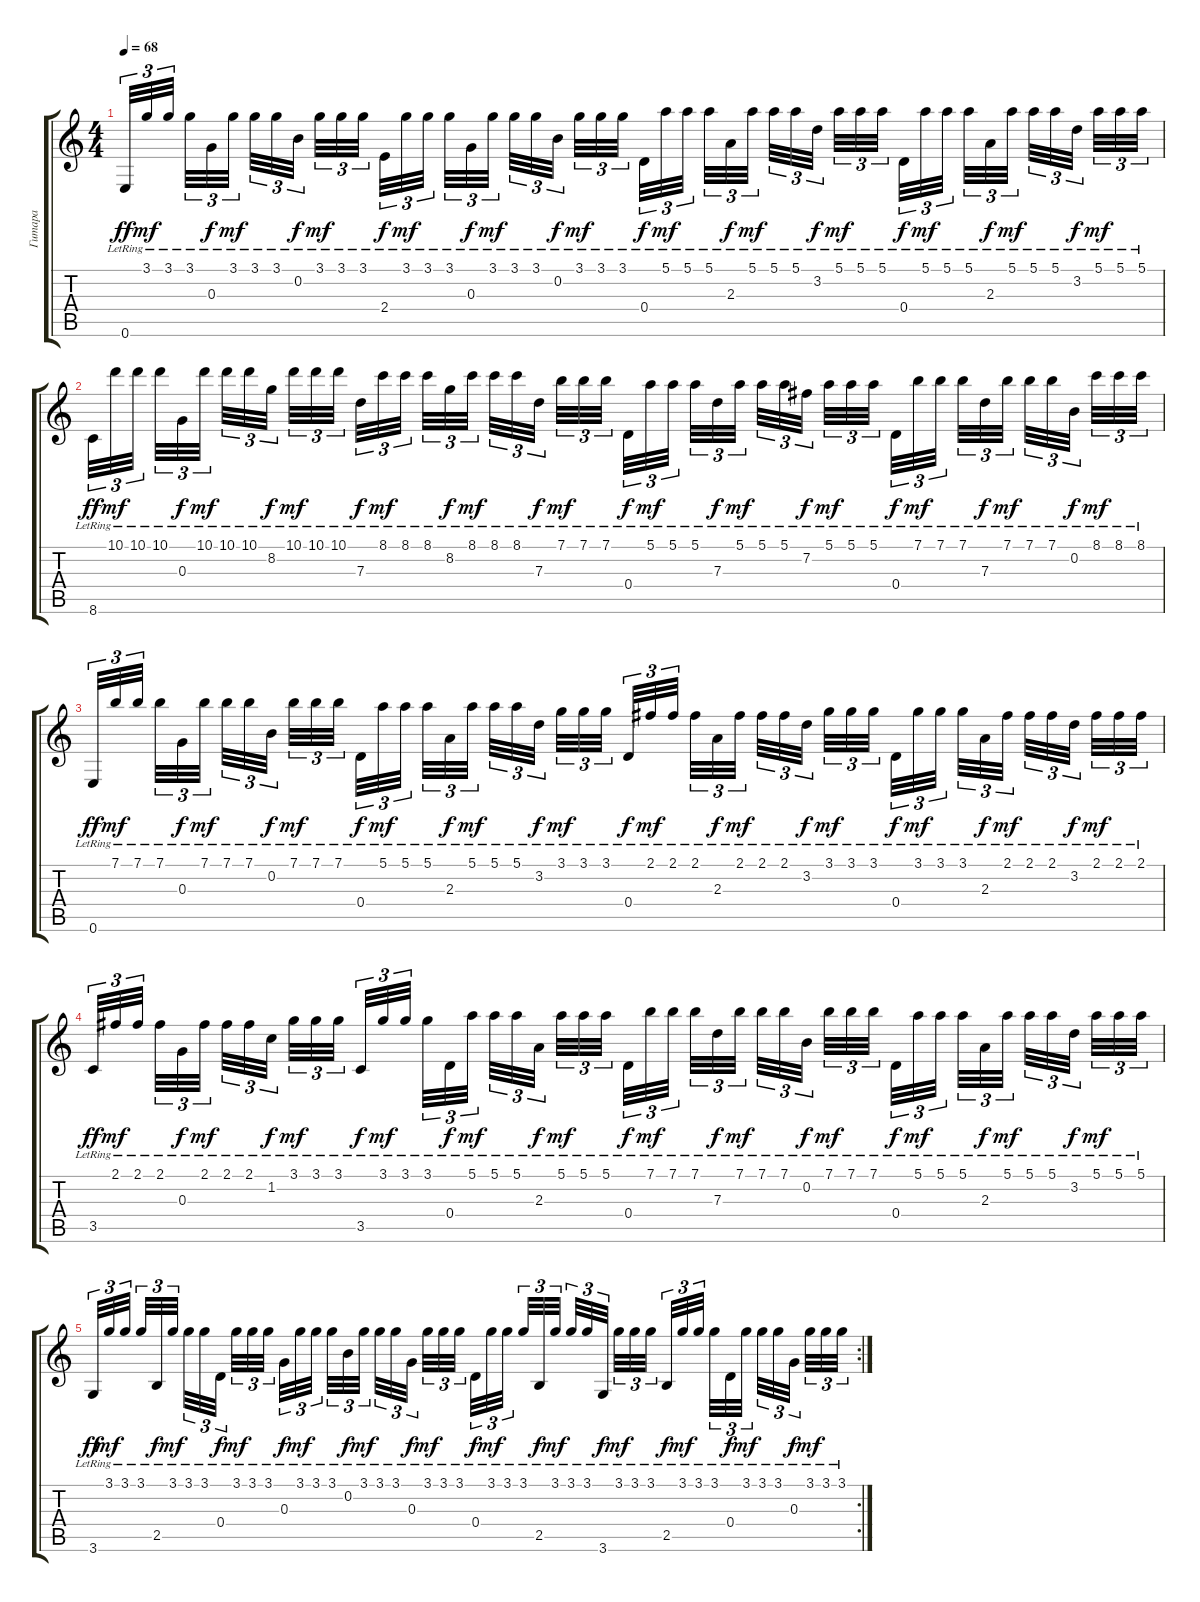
\track ("Гитара " "Гитара ") {instrument acousticguitarnylon}
\staff {score tabs}
\tuning (E4 B3 G3 D3 A2 E2) {hide}
\ts (4 4)
\tempo 68
\clef g2
\ks c
0.6{lr}.32{tu (3 2) dy ff} 3.1{lr}.32{tu (3 2) dy mf} 3.1{lr}.32{tu (3 2)} 3.1{lr}.32{tu (3 2)} 0.3{lr}.32{tu (3 2) dy f} 3.1{lr}.32{tu (3 2) dy mf} 3.1{lr}.32{tu (3 2)} 3.1{lr}.32{tu (3 2)} 0.2{lr}.32{tu (3 2) dy f} 3.1{lr}.32{tu (3 2) dy mf} 3.1{lr}.32{tu (3 2)} 3.1{lr}.32{tu (3 2)} 2.4{lr}.32{tu (3 2) dy f} 3.1{lr}.32{tu (3 2) dy mf} 3.1{lr}.32{tu (3 2)} 3.1{lr}.32{tu (3 2)} 0.3{lr}.32{tu (3 2) dy f} 3.1{lr}.32{tu (3 2) dy mf} 3.1{lr}.32{tu (3 2)} 3.1{lr}.32{tu (3 2)} 0.2{lr}.32{tu (3 2) dy f} 3.1{lr}.32{tu (3 2) dy mf} 3.1{lr}.32{tu (3 2)} 3.1{lr}.32{tu (3 2)} 0.4{lr}.32{tu (3 2) dy f} 5.1{lr}.32{tu (3 2) dy mf} 5.1{lr}.32{tu (3 2)} 5.1{lr}.32{tu (3 2)} 2.3{lr}.32{tu (3 2) dy f} 5.1{lr}.32{tu (3 2) dy mf} 5.1{lr}.32{tu (3 2)} 5.1{lr}.32{tu (3 2)} 3.2{lr}.32{tu (3 2) dy f} 5.1{lr}.32{tu (3 2) dy mf} 5.1{lr}.32{tu (3 2)} 5.1{lr}.32{tu (3 2)} 0.4{lr}.32{tu (3 2) dy f} 5.1{lr}.32{tu (3 2) dy mf} 5.1{lr}.32{tu (3 2)} 5.1{lr}.32{tu (3 2)} 2.3{lr}.32{tu (3 2) dy f} 5.1{lr}.32{tu (3 2) dy mf} 5.1{lr}.32{tu (3 2)} 5.1{lr}.32{tu (3 2)} 3.2{lr}.32{tu (3 2) dy f} 5.1{lr}.32{tu (3 2) dy mf} 5.1{lr}.32{tu (3 2)} 5.1{lr}.32{tu (3 2)} |
8.6{lr}.32{tu (3 2) dy ff} 10.1{lr}.32{tu (3 2) dy mf} 10.1{lr}.32{tu (3 2)} 10.1{lr}.32{tu (3 2)} 0.3{lr}.32{tu (3 2) dy f} 10.1{lr}.32{tu (3 2) dy mf} 10.1{lr}.32{tu (3 2)} 10.1{lr}.32{tu (3 2)} 8.2{lr}.32{tu (3 2) dy f} 10.1{lr}.32{tu (3 2) dy mf} 10.1{lr}.32{tu (3 2)} 10.1{lr}.32{tu (3 2)} 7.3{lr}.32{tu (3 2) dy f} 8.1{lr}.32{tu (3 2) dy mf} 8.1{lr}.32{tu (3 2)} 8.1{lr}.32{tu (3 2)} 8.2{lr}.32{tu (3 2) dy f} 8.1{lr}.32{tu (3 2) dy mf} 8.1{lr}.32{tu (3 2)} 8.1{lr}.32{tu (3 2)} 7.3{lr}.32{tu (3 2) dy f} 7.1{lr}.32{tu (3 2) dy mf} 7.1{lr}.32{tu (3 2)} 7.1{lr}.32{tu (3 2)} 0.4{lr}.32{tu (3 2) dy f} 5.1{lr}.32{tu (3 2) dy mf} 5.1{lr}.32{tu (3 2)} 5.1{lr}.32{tu (3 2)} 7.3{lr}.32{tu (3 2) dy f} 5.1{lr}.32{tu (3 2) dy mf} 5.1{lr}.32{tu (3 2)} 5.1{lr}.32{tu (3 2)} 7.2{lr}.32{tu (3 2) dy f} 5.1{lr}.32{tu (3 2) dy mf} 5.1{lr}.32{tu (3 2)} 5.1{lr}.32{tu (3 2)} 0.4{lr}.32{tu (3 2) dy f} 7.1{lr}.32{tu (3 2) dy mf} 7.1{lr}.32{tu (3 2)} 7.1{lr}.32{tu (3 2)} 7.3{lr}.32{tu (3 2) dy f} 7.1{lr}.32{tu (3 2) dy mf} 7.1{lr}.32{tu (3 2)} 7.1{lr}.32{tu (3 2)} 0.2{lr}.32{tu (3 2) dy f} 8.1{lr}.32{tu (3 2) dy mf} 8.1{lr}.32{tu (3 2)} 8.1{lr}.32{tu (3 2)} |
0.6{lr}.32{tu (3 2) dy ff} 7.1{lr}.32{tu (3 2) dy mf} 7.1{lr}.32{tu (3 2)} 7.1{lr}.32{tu (3 2)} 0.3{lr}.32{tu (3 2) dy f} 7.1{lr}.32{tu (3 2) dy mf} 7.1{lr}.32{tu (3 2)} 7.1{lr}.32{tu (3 2)} 0.2{lr}.32{tu (3 2) dy f} 7.1{lr}.32{tu (3 2) dy mf} 7.1{lr}.32{tu (3 2)} 7.1{lr}.32{tu (3 2)} 0.4{lr}.32{tu (3 2) dy f} 5.1{lr}.32{tu (3 2) dy mf} 5.1{lr}.32{tu (3 2)} 5.1{lr}.32{tu (3 2)} 2.3{lr}.32{tu (3 2) dy f} 5.1{lr}.32{tu (3 2) dy mf} 5.1{lr}.32{tu (3 2)} 5.1{lr}.32{tu (3 2)} 3.2{lr}.32{tu (3 2) dy f} 3.1{lr}.32{tu (3 2) dy mf} 3.1{lr}.32{tu (3 2)} 3.1{lr}.32{tu (3 2)} 0.4{lr}.32{tu (3 2) dy f} 2.1{lr}.32{tu (3 2) dy mf} 2.1{lr}.32{tu (3 2)} 2.1{lr}.32{tu (3 2)} 2.3{lr}.32{tu (3 2) dy f} 2.1{lr}.32{tu (3 2) dy mf} 2.1{lr}.32{tu (3 2)} 2.1{lr}.32{tu (3 2)} 3.2{lr}.32{tu (3 2) dy f} 3.1{lr}.32{tu (3 2) dy mf} 3.1{lr}.32{tu (3 2)} 3.1{lr}.32{tu (3 2)} 0.4{lr}.32{tu (3 2) dy f} 3.1{lr}.32{tu (3 2) dy mf} 3.1{lr}.32{tu (3 2)} 3.1{lr}.32{tu (3 2)} 2.3{lr}.32{tu (3 2) dy f} 2.1{lr}.32{tu (3 2) dy mf} 2.1{lr}.32{tu (3 2)} 2.1{lr}.32{tu (3 2)} 3.2{lr}.32{tu (3 2) dy f} 2.1{lr}.32{tu (3 2) dy mf} 2.1{lr}.32{tu (3 2)} 2.1{lr}.32{tu (3 2)} |
3.5{lr}.32{tu (3 2) dy ff} 2.1{lr}.32{tu (3 2) dy mf} 2.1{lr}.32{tu (3 2)} 2.1{lr}.32{tu (3 2)} 0.3{lr}.32{tu (3 2) dy f} 2.1{lr}.32{tu (3 2) dy mf} 2.1{lr}.32{tu (3 2)} 2.1{lr}.32{tu (3 2)} 1.2{lr}.32{tu (3 2) dy f} 3.1{lr}.32{tu (3 2) dy mf} 3.1{lr}.32{tu (3 2)} 3.1{lr}.32{tu (3 2)} 3.5{lr}.32{tu (3 2) dy f} 3.1{lr}.32{tu (3 2) dy mf} 3.1{lr}.32{tu (3 2)} 3.1{lr}.32{tu (3 2)} 0.4{lr}.32{tu (3 2) dy f} 5.1{lr}.32{tu (3 2) dy mf} 5.1{lr}.32{tu (3 2)} 5.1{lr}.32{tu (3 2)} 2.3{lr}.32{tu (3 2) dy f} 5.1{lr}.32{tu (3 2) dy mf} 5.1{lr}.32{tu (3 2)} 5.1{lr}.32{tu (3 2)} 0.4{lr}.32{tu (3 2) dy f} 7.1{lr}.32{tu (3 2) dy mf} 7.1{lr}.32{tu (3 2)} 7.1{lr}.32{tu (3 2)} 7.3{lr}.32{tu (3 2) dy f} 7.1{lr}.32{tu (3 2) dy mf} 7.1{lr}.32{tu (3 2)} 7.1{lr}.32{tu (3 2)} 0.2{lr}.32{tu (3 2) dy f} 7.1{lr}.32{tu (3 2) dy mf} 7.1{lr}.32{tu (3 2)} 7.1{lr}.32{tu (3 2)} 0.4{lr}.32{tu (3 2) dy f} 5.1{lr}.32{tu (3 2) dy mf} 5.1{lr}.32{tu (3 2)} 5.1{lr}.32{tu (3 2)} 2.3{lr}.32{tu (3 2) dy f} 5.1{lr}.32{tu (3 2) dy mf} 5.1{lr}.32{tu (3 2)} 5.1{lr}.32{tu (3 2)} 3.2{lr}.32{tu (3 2) dy f} 5.1{lr}.32{tu (3 2) dy mf} 5.1{lr}.32{tu (3 2)} 5.1{lr}.32{tu (3 2)} |
\rc 2
3.6{lr}.32{tu (3 2) dy ff} 3.1{lr}.32{tu (3 2) dy mf} 3.1{lr}.32{tu (3 2)} 3.1{lr}.32{tu (3 2)} 2.5{lr}.32{tu (3 2) dy f} 3.1{lr}.32{tu (3 2) dy mf} 3.1{lr}.32{tu (3 2)} 3.1{lr}.32{tu (3 2)} 0.4{lr}.32{tu (3 2) dy f} 3.1{lr}.32{tu (3 2) dy mf} 3.1{lr}.32{tu (3 2)} 3.1{lr}.32{tu (3 2)} 0.3{lr}.32{tu (3 2) dy f} 3.1{lr}.32{tu (3 2) dy mf} 3.1{lr}.32{tu (3 2)} 3.1{lr}.32{tu (3 2)} 0.2{lr}.32{tu (3 2) dy f} 3.1{lr}.32{tu (3 2) dy mf} 3.1{lr}.32{tu (3 2)} 3.1{lr}.32{tu (3 2)} 0.3{lr}.32{tu (3 2) dy f} 3.1{lr}.32{tu (3 2) dy mf} 3.1{lr}.32{tu (3 2)} 3.1{lr}.32{tu (3 2)} 0.4{lr}.32{tu (3 2) dy f} 3.1{lr}.32{tu (3 2) dy mf} 3.1{lr}.32{tu (3 2)} 3.1{lr}.32{tu (3 2)} 2.5{lr}.32{tu (3 2) dy f} 3.1{lr}.32{tu (3 2) dy mf} 3.1{lr}.32{tu (3 2)} 3.1{lr}.32{tu (3 2)} 3.6{lr}.32{tu (3 2) dy f} 3.1{lr}.32{tu (3 2) dy mf} 3.1{lr}.32{tu (3 2)} 3.1{lr}.32{tu (3 2)} 2.5{lr}.32{tu (3 2) dy f} 3.1{lr}.32{tu (3 2) dy mf} 3.1{lr}.32{tu (3 2)} 3.1{lr}.32{tu (3 2)} 0.4{lr}.32{tu (3 2) dy f} 3.1{lr}.32{tu (3 2) dy mf} 3.1{lr}.32{tu (3 2)} 3.1{lr}.32{tu (3 2)} 0.3{lr}.32{tu (3 2) dy f} 3.1{lr}.32{tu (3 2) dy mf} 3.1{lr}.32{tu (3 2)} 3.1{lr}.32{tu (3 2)}
